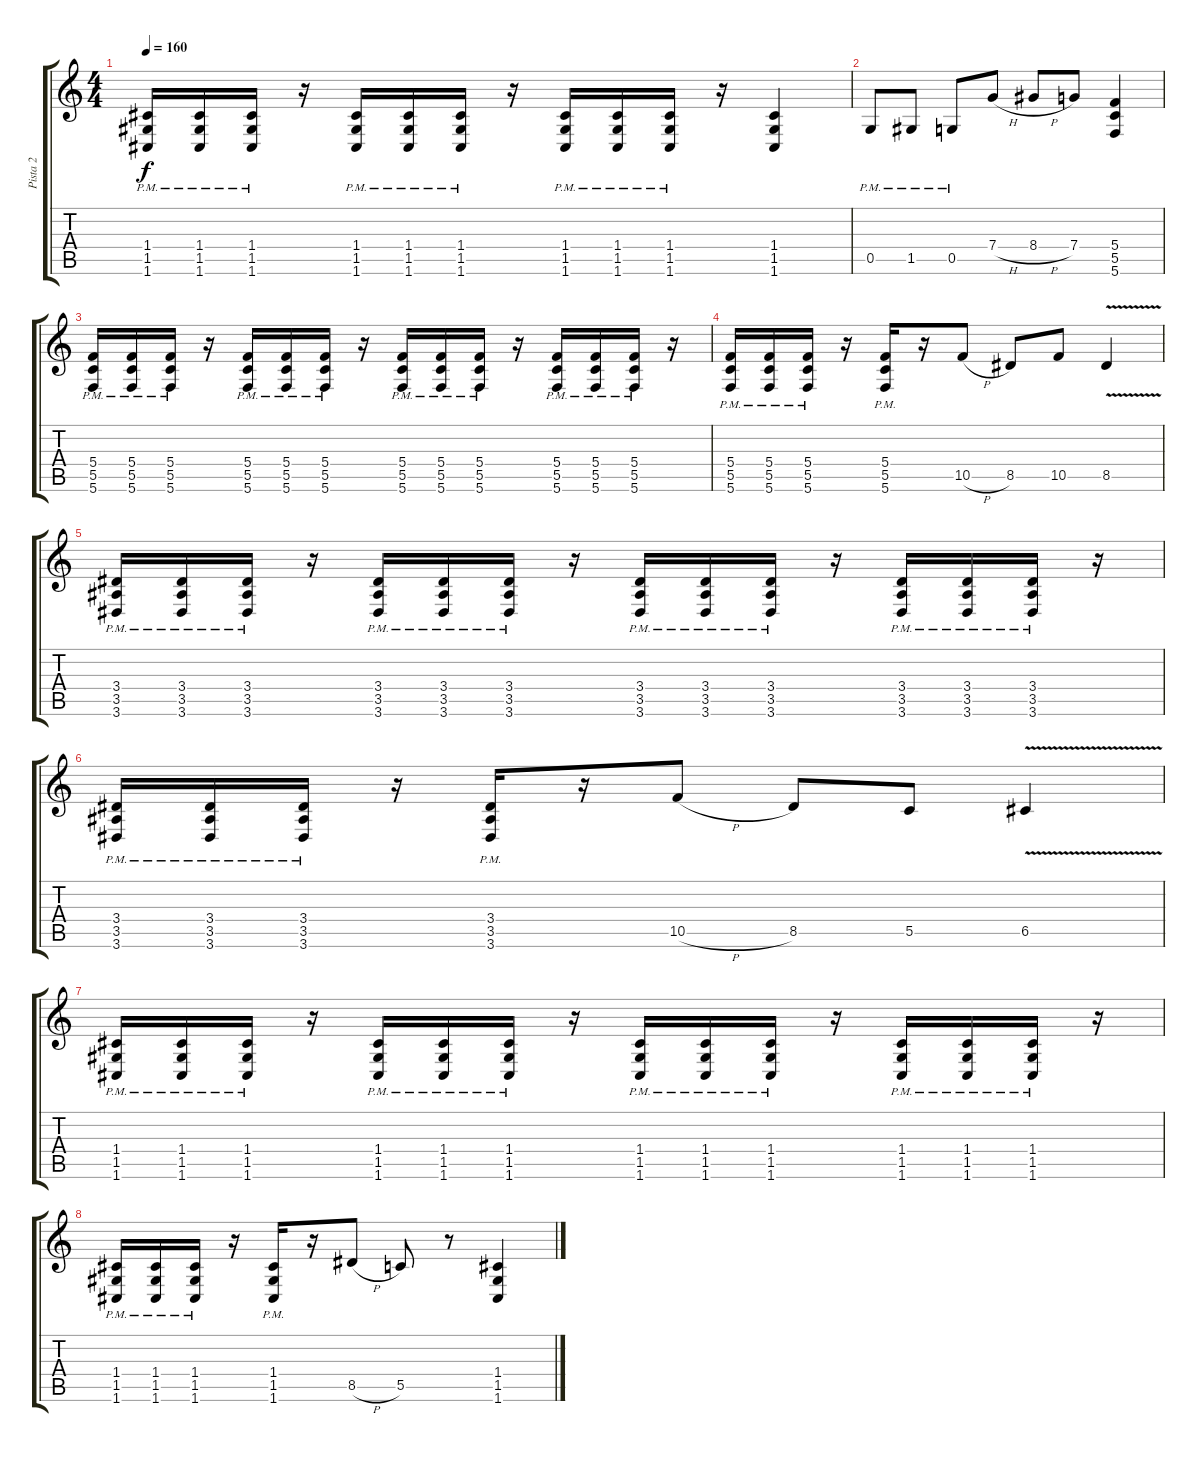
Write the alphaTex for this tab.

\track ("Pista 2" "Pista 2") {instrument distortionguitar}
\staff {score tabs}
\tuning (D4 A3 F3 C3 G2 C2) {hide}
\ts (4 4)
\tempo 160
\clef g2
\ks c
(1.4{pm} 1.5{pm} 1.6{pm}).16{dy f} (1.4{pm} 1.5{pm} 1.6{pm}).16 (1.4{pm} 1.5{pm} 1.6{pm}).16 r.16 (1.4{pm} 1.5{pm} 1.6{pm}).16 (1.4{pm} 1.5{pm} 1.6{pm}).16 (1.4{pm} 1.5{pm} 1.6{pm}).16 r.16 (1.4{pm} 1.5{pm} 1.6{pm}).16 (1.4{pm} 1.5{pm} 1.6{pm}).16 (1.4{pm} 1.5{pm} 1.6{pm}).16 r.16 (1.4 1.5 1.6).4 |
0.5{pm}.8 1.5{pm}.8 0.5{pm}.8 7.4{h}.8 8.4{h}.8 7.4.8 (5.4 5.5 5.6).4 |
(5.4{pm} 5.5{pm} 5.6{pm}).16 (5.4{pm} 5.5{pm} 5.6{pm}).16 (5.4{pm} 5.5{pm} 5.6{pm}).16 r.16 (5.4{pm} 5.5{pm} 5.6{pm}).16 (5.4{pm} 5.5{pm} 5.6{pm}).16 (5.4{pm} 5.5{pm} 5.6{pm}).16 r.16 (5.4{pm} 5.5{pm} 5.6{pm}).16 (5.4{pm} 5.5{pm} 5.6{pm}).16 (5.4{pm} 5.5{pm} 5.6{pm}).16 r.16 (5.4{pm} 5.5{pm} 5.6{pm}).16 (5.4{pm} 5.5{pm} 5.6{pm}).16 (5.4{pm} 5.5{pm} 5.6{pm}).16 r.16 |
(5.4{pm} 5.5{pm} 5.6{pm}).16 (5.4{pm} 5.5{pm} 5.6{pm}).16 (5.4{pm} 5.5{pm} 5.6{pm}).16 r.16 (5.4{pm} 5.5{pm} 5.6{pm}).16 r.16 10.5{h}.8 8.5.8 10.5.8 8.5{v}.4 |
(3.4{pm} 3.5{pm} 3.6{pm}).16 (3.4{pm} 3.5{pm} 3.6{pm}).16 (3.4{pm} 3.5{pm} 3.6{pm}).16 r.16 (3.4{pm} 3.5{pm} 3.6{pm}).16 (3.4{pm} 3.5{pm} 3.6{pm}).16 (3.4{pm} 3.5{pm} 3.6{pm}).16 r.16 (3.4{pm} 3.5{pm} 3.6{pm}).16 (3.4{pm} 3.5{pm} 3.6{pm}).16 (3.4{pm} 3.5{pm} 3.6{pm}).16 r.16 (3.4{pm} 3.5{pm} 3.6{pm}).16 (3.4{pm} 3.5{pm} 3.6{pm}).16 (3.4{pm} 3.5{pm} 3.6{pm}).16 r.16 |
(3.4{pm} 3.5{pm} 3.6{pm}).16 (3.4{pm} 3.5{pm} 3.6{pm}).16 (3.4{pm} 3.5{pm} 3.6{pm}).16 r.16 (3.4{pm} 3.5{pm} 3.6{pm}).16 r.16 10.5{h}.8 8.5.8 5.5.8 6.5{v}.4 |
(1.4{pm} 1.5{pm} 1.6{pm}).16 (1.4{pm} 1.5{pm} 1.6{pm}).16 (1.4{pm} 1.5{pm} 1.6{pm}).16 r.16 (1.4{pm} 1.5{pm} 1.6{pm}).16 (1.4{pm} 1.5{pm} 1.6{pm}).16 (1.4{pm} 1.5{pm} 1.6{pm}).16 r.16 (1.4{pm} 1.5{pm} 1.6{pm}).16 (1.4{pm} 1.5{pm} 1.6{pm}).16 (1.4{pm} 1.5{pm} 1.6{pm}).16 r.16 (1.4{pm} 1.5{pm} 1.6{pm}).16 (1.4{pm} 1.5{pm} 1.6{pm}).16 (1.4{pm} 1.5{pm} 1.6{pm}).16 r.16 |
(1.4{pm} 1.5{pm} 1.6{pm}).16 (1.4{pm} 1.5{pm} 1.6{pm}).16 (1.4{pm} 1.5{pm} 1.6{pm}).16 r.16 (1.4{pm} 1.5{pm} 1.6{pm}).16 r.16 8.5{h}.8 5.5.8 r.8 (1.4 1.5 1.6).4
